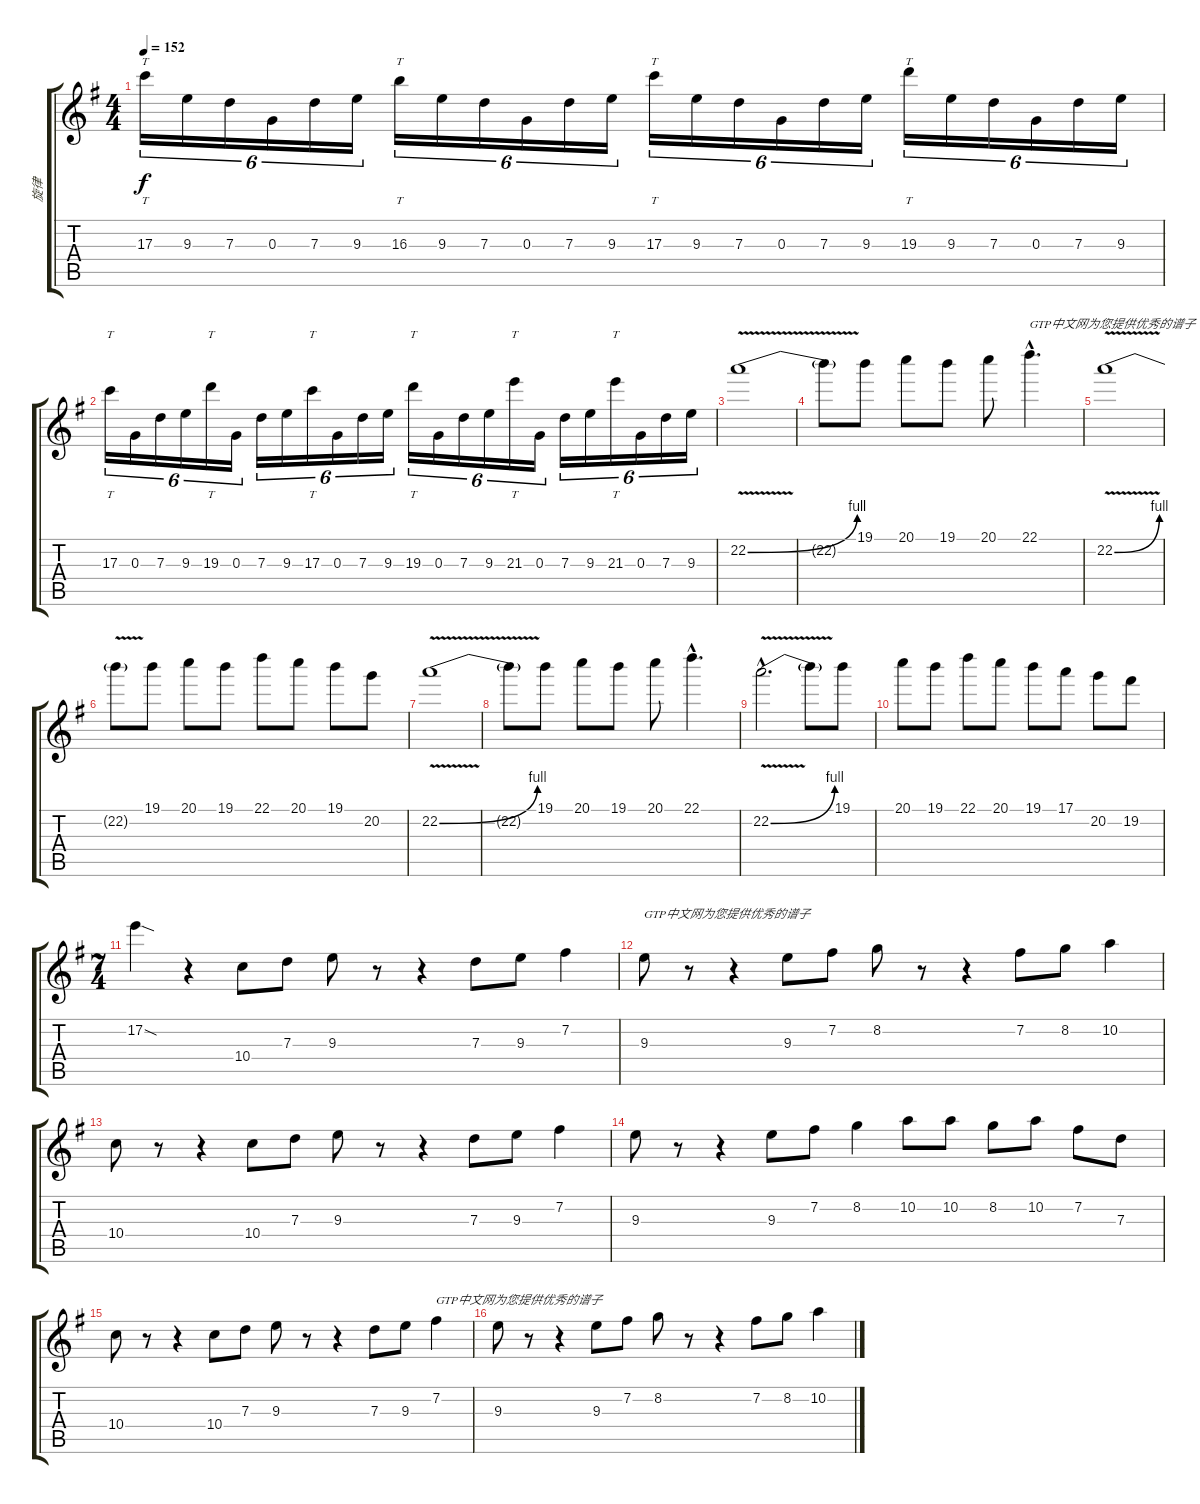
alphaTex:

\track ("旋律" "旋律") {instrument overdrivenguitar}
\staff {score tabs}
\tuning (E4 B3 G3 D3 A2 E2) {hide}
\ts (4 4)
\tempo 152
\clef g2
\ks g
17.3.16{tt tu (6 4) dy f} 9.3.16{tu (6 4)} 7.3.16{tu (6 4)} 0.3.16{tu (6 4)} 7.3.16{tu (6 4)} 9.3.16{tu (6 4)} 16.3.16{tt tu (6 4)} 9.3.16{tu (6 4)} 7.3.16{tu (6 4)} 0.3.16{tu (6 4)} 7.3.16{tu (6 4)} 9.3.16{tu (6 4)} 17.3.16{tt tu (6 4)} 9.3.16{tu (6 4)} 7.3.16{tu (6 4)} 0.3.16{tu (6 4)} 7.3.16{tu (6 4)} 9.3.16{tu (6 4)} 19.3.16{tt tu (6 4)} 9.3.16{tu (6 4)} 7.3.16{tu (6 4)} 0.3.16{tu (6 4)} 7.3.16{tu (6 4)} 9.3.16{tu (6 4)} |
17.3.16{tt tu (6 4)} 0.3.16{tu (6 4)} 7.3.16{tu (6 4)} 9.3.16{tu (6 4)} 19.3.16{tt tu (6 4)} 0.3.16{tu (6 4)} 7.3.16{tu (6 4)} 9.3.16{tu (6 4)} 17.3.16{tt tu (6 4)} 0.3.16{tu (6 4)} 7.3.16{tu (6 4)} 9.3.16{tu (6 4)} 19.3.16{tt tu (6 4)} 0.3.16{tu (6 4)} 7.3.16{tu (6 4)} 9.3.16{tu (6 4)} 21.3.16{tt tu (6 4)} 0.3.16{tu (6 4)} 7.3.16{tu (6 4)} 9.3.16{tu (6 4)} 21.3.16{tt tu (6 4)} 0.3.16{tu (6 4)} 7.3.16{tu (6 4)} 9.3.16{tu (6 4)} |
22.2{be (bend 0 0 60 4) v}.1 |
22.2{t}.8 19.1.8 20.1.8 19.1.8 20.1.8 22.1{hac}.4{d txt "GTP中文网为您提供优秀的谱子"} |
22.2{be (bend 0 0 60 4) v}.1 |
22.2{t}.8 19.1.8 20.1.8 19.1.8 22.1.8 20.1.8 19.1.8 20.2.8 |
22.2{be (bend 0 0 60 4) v}.1 |
22.2{t}.8 19.1.8 20.1.8 19.1.8 20.1.8 22.1{hac}.4{d} |
22.2{be (bend 0 0 60 4) v hac}.2{d} 22.2{t}.8 19.1.8 |
20.1.8 19.1.8 22.1.8 20.1.8 19.1.8 17.1.8 20.2.8 19.2.8 |
\ts (7 4)
17.2{sod}.4 r.4 10.4.8 7.3.8 9.3.8 r.8 r.4 7.3.8 9.3.8 7.2.4 |
9.3.8{txt "GTP中文网为您提供优秀的谱子"} r.8 r.4 9.3.8 7.2.8 8.2.8 r.8 r.4 7.2.8 8.2.8 10.2.4 |
10.4.8 r.8 r.4 10.4.8 7.3.8 9.3.8 r.8 r.4 7.3.8 9.3.8 7.2.4 |
9.3.8 r.8 r.4 9.3.8 7.2.8 8.2.4 10.2.8 10.2.8 8.2.8 10.2.8 7.2.8 7.3.8 |
10.4.8 r.8 r.4 10.4.8 7.3.8 9.3.8 r.8 r.4 7.3.8 9.3.8 7.2.4{txt "GTP中文网为您提供优秀的谱子"} |
9.3.8 r.8 r.4 9.3.8 7.2.8 8.2.8 r.8 r.4 7.2.8 8.2.8 10.2.4
